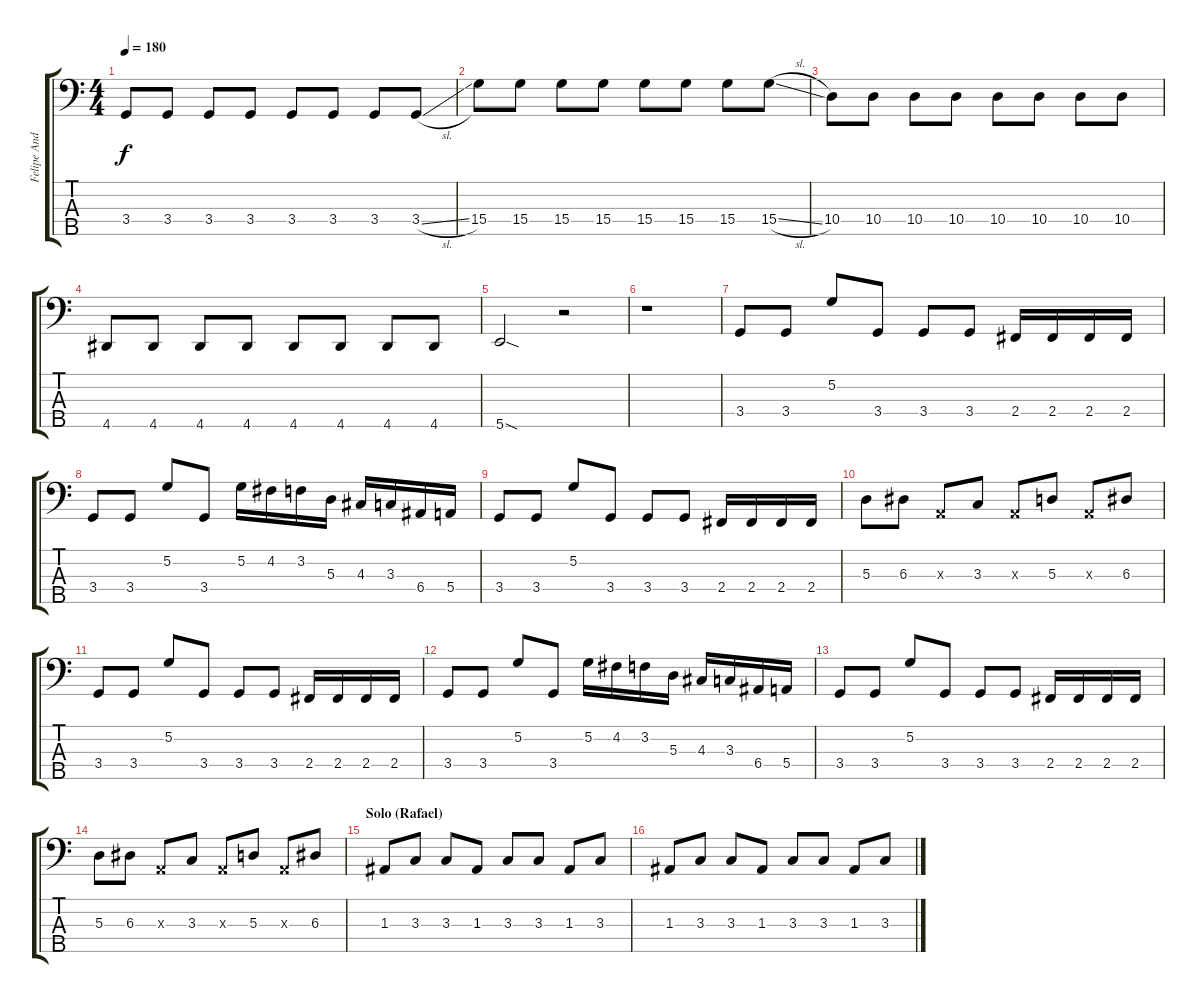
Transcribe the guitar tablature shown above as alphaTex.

\track ("Felipe Andreoli" "Felipe And") {instrument electricbassfinger}
\staff {score tabs}
\tuning (G2 D2 A1 E1 B0) {hide}
\ts (4 4)
\tempo 180
\clef f4
\ks c
3.4.8{dy f} 3.4.8 3.4.8 3.4.8 3.4.8 3.4.8 3.4.8 3.4{sl}.8 |
15.4.8 15.4.8 15.4.8 15.4.8 15.4.8 15.4.8 15.4.8 15.4{sl}.8 |
10.4.8 10.4.8 10.4.8 10.4.8 10.4.8 10.4.8 10.4.8 10.4.8 |
4.5.8 4.5.8 4.5.8 4.5.8 4.5.8 4.5.8 4.5.8 4.5.8 |
5.5{sod}.2 r.2 |
r.1 |
3.4.8 3.4.8 5.2.8 3.4.8 3.4.8 3.4.8 2.4.16 2.4.16 2.4.16 2.4.16 |
3.4.8 3.4.8 5.2.8 3.4.8 5.2.16 4.2.16 3.2.16 5.3.16 4.3.16 3.3.16 6.4.16 5.4.16 |
3.4.8 3.4.8 5.2.8 3.4.8 3.4.8 3.4.8 2.4.16 2.4.16 2.4.16 2.4.16 |
5.3.8 6.3.8 0.3{x}.8 3.3.8 0.3{x}.8 5.3.8 0.3{x}.8 6.3.8 |
3.4.8 3.4.8 5.2.8 3.4.8 3.4.8 3.4.8 2.4.16 2.4.16 2.4.16 2.4.16 |
3.4.8 3.4.8 5.2.8 3.4.8 5.2.16 4.2.16 3.2.16 5.3.16 4.3.16 3.3.16 6.4.16 5.4.16 |
3.4.8 3.4.8 5.2.8 3.4.8 3.4.8 3.4.8 2.4.16 2.4.16 2.4.16 2.4.16 |
5.3.8 6.3.8 0.3{x}.8 3.3.8 0.3{x}.8 5.3.8 0.3{x}.8 6.3.8 |
\section ("" "Solo (Rafael)")
1.3.8 3.3.8 3.3.8 1.3.8 3.3.8 3.3.8 1.3.8 3.3.8 |
1.3.8 3.3.8 3.3.8 1.3.8 3.3.8 3.3.8 1.3.8 3.3.8
